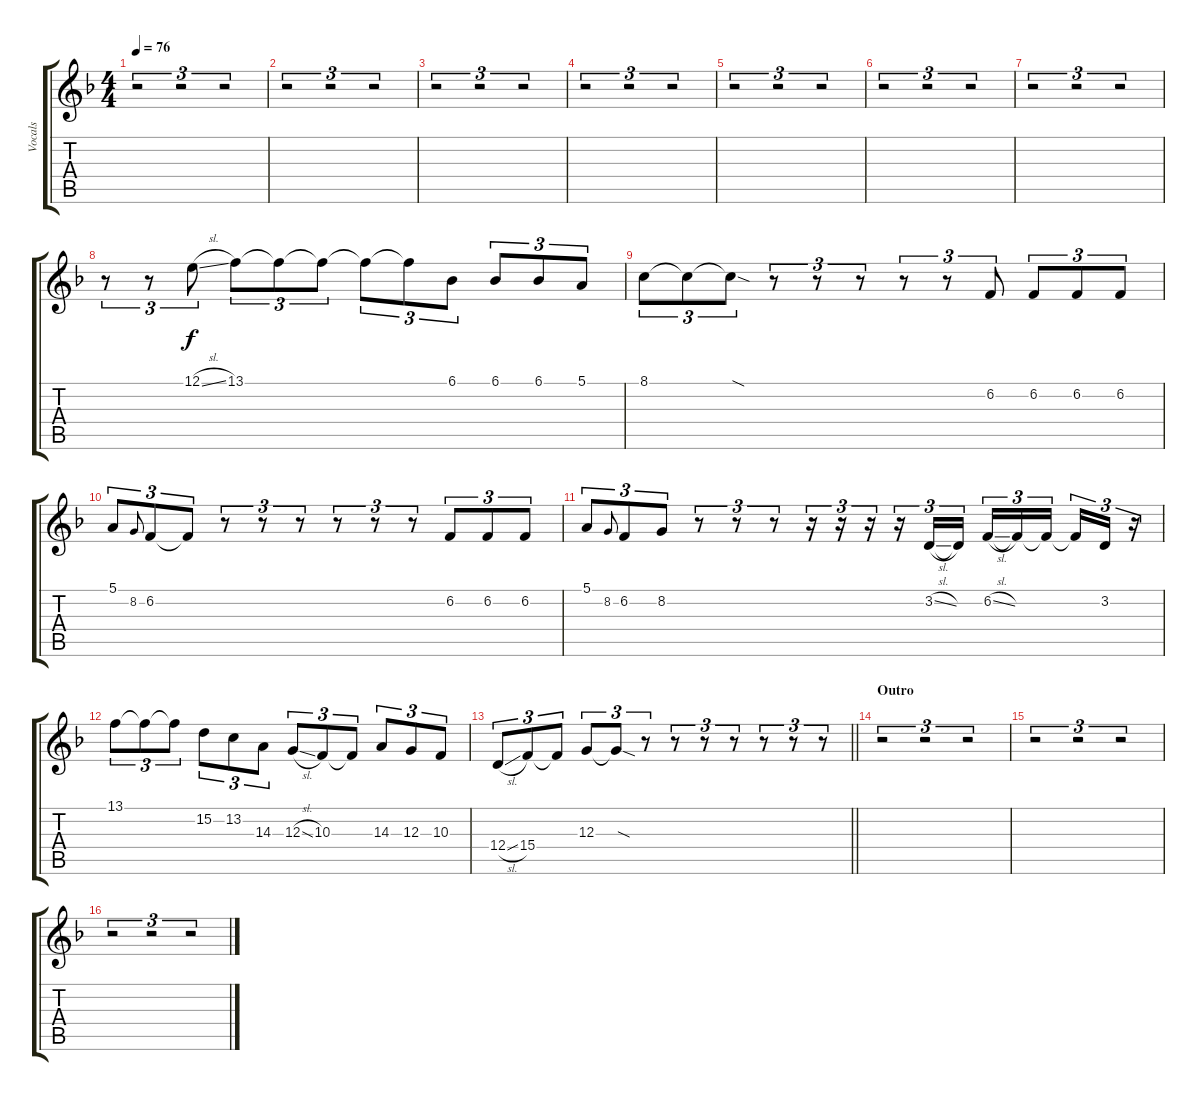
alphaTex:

\track ("Vocals" "Vocals") {instrument harmonica}
\staff {score tabs}
\tuning (E4 B3 G3 D3 A2 E2) {hide}
\ts (4 4)
\tempo 76
\clef g2
\ks f
r.2{tu (3 2) dy f} r.2{tu (3 2)} r.2{tu (3 2)} |
r.2{tu (3 2)} r.2{tu (3 2)} r.2{tu (3 2)} |
r.2{tu (3 2)} r.2{tu (3 2)} r.2{tu (3 2)} |
r.2{tu (3 2)} r.2{tu (3 2)} r.2{tu (3 2)} |
r.2{tu (3 2)} r.2{tu (3 2)} r.2{tu (3 2)} |
r.2{tu (3 2)} r.2{tu (3 2)} r.2{tu (3 2)} |
r.2{tu (3 2)} r.2{tu (3 2)} r.2{tu (3 2)} |
r.8{tu (3 2)} r.8{tu (3 2)} 12.1{sl}.8{tu (3 2)} 13.1.8{tu (3 2)} 13.1{t}.8{tu (3 2)} 13.1{t}.8{tu (3 2)} 13.1{t}.8{tu (3 2)} 13.1{t}.8{tu (3 2)} 6.1.8{tu (3 2)} 6.1.8{tu (3 2)} 6.1.8{tu (3 2)} 5.1.8{tu (3 2)} |
8.1.8{tu (3 2)} 8.1{t}.8{tu (3 2)} 8.1{sod t}.8{tu (3 2)} r.8{tu (3 2)} r.8{tu (3 2)} r.8{tu (3 2)} r.8{tu (3 2)} r.8{tu (3 2)} 6.2.8{tu (3 2)} 6.2.8{tu (3 2)} 6.2.8{tu (3 2)} 6.2.8{tu (3 2)} |
5.1.8{tu (3 2)} 8.2.8{gr onbeat} 6.2.8{tu (3 2)} 6.2{t}.8{tu (3 2)} r.8{tu (3 2)} r.8{tu (3 2)} r.8{tu (3 2)} r.8{tu (3 2)} r.8{tu (3 2)} r.8{tu (3 2)} 6.2.8{tu (3 2)} 6.2.8{tu (3 2)} 6.2.8{tu (3 2)} |
5.1.8{tu (3 2)} 8.2.8{gr onbeat} 6.2.8{tu (3 2)} 8.2.8{tu (3 2)} r.8{tu (3 2)} r.8{tu (3 2)} r.8{tu (3 2)} r.16{tu (3 2)} r.16{tu (3 2)} r.16{tu (3 2)} r.16{tu (3 2)} 3.2{sl}.16{tu (3 2)} 3.2{t}.16{tu (3 2)} 6.2{sl}.16{tu (3 2)} 6.2{t}.16{tu (3 2)} 6.2{t}.16{tu (3 2) beam splitsecondary} 6.2{t}.16{tu (3 2)} 3.2.16{tu (3 2)} r.16{tu (3 2)} |
13.1.8{tu (3 2)} 13.1{t}.8{tu (3 2)} 13.1{t}.8{tu (3 2)} 15.2.8{tu (3 2)} 13.2.8{tu (3 2)} 14.3.8{tu (3 2)} 12.3{sl}.8{tu (3 2)} 10.3.8{tu (3 2)} 10.3{t}.8{tu (3 2)} 14.3.8{tu (3 2)} 12.3.8{tu (3 2)} 10.3.8{tu (3 2)} |
\barLineRight lightlight
12.4{sl}.8{tu (3 2)} 15.4.8{tu (3 2)} 15.4{t}.8{tu (3 2)} 12.3.8{tu (3 2)} 12.3{sod t}.8{tu (3 2)} r.8{tu (3 2)} r.8{tu (3 2)} r.8{tu (3 2)} r.8{tu (3 2)} r.8{tu (3 2)} r.8{tu (3 2)} r.8{tu (3 2)} |
\section ("" "Outro")
r.2{tu (3 2)} r.2{tu (3 2)} r.2{tu (3 2)} |
r.2{tu (3 2)} r.2{tu (3 2)} r.2{tu (3 2)} |
r.2{tu (3 2)} r.2{tu (3 2)} r.2{tu (3 2)}
